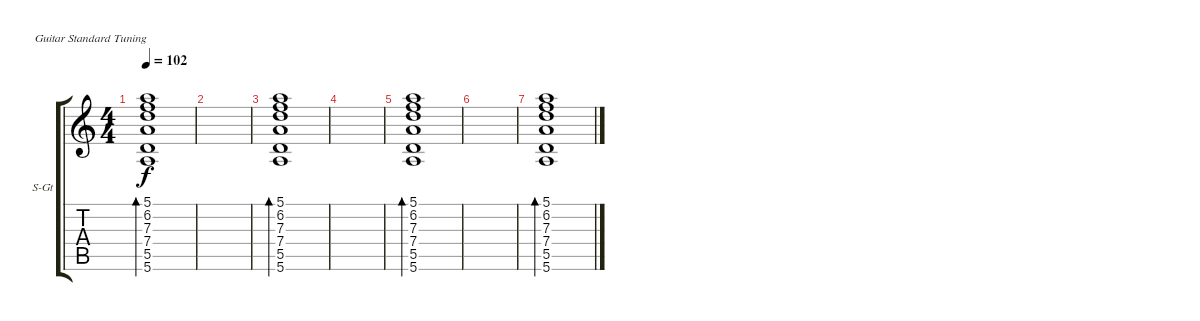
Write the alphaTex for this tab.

\defaultSystemsLayout 4
\bracketExtendMode groupsimilarinstruments
\firstSystemTrackNameOrientation horizontal
\otherSystemsTrackNameOrientation horizontal
\track ("В. Бутусов (гитара)" "S-Gt") {instrument acousticguitarsteel}
\staff {score tabs}
\tuning (E4 B3 G3 D3 A2 E2)
\ts (4 4)
\tempo 102
\clef g2
\ks c
(5.1 6.2 7.3 7.4 5.5 5.6).1{bd 51 dy f} |
|
(5.1 6.2 7.3 7.4 5.5 5.6).1{bd 51} |
|
(5.1 6.2 7.3 7.4 5.5 5.6).1{bd 51} |
|
(5.1 6.2 7.3 7.4 5.5 5.6).1{bd 51}
